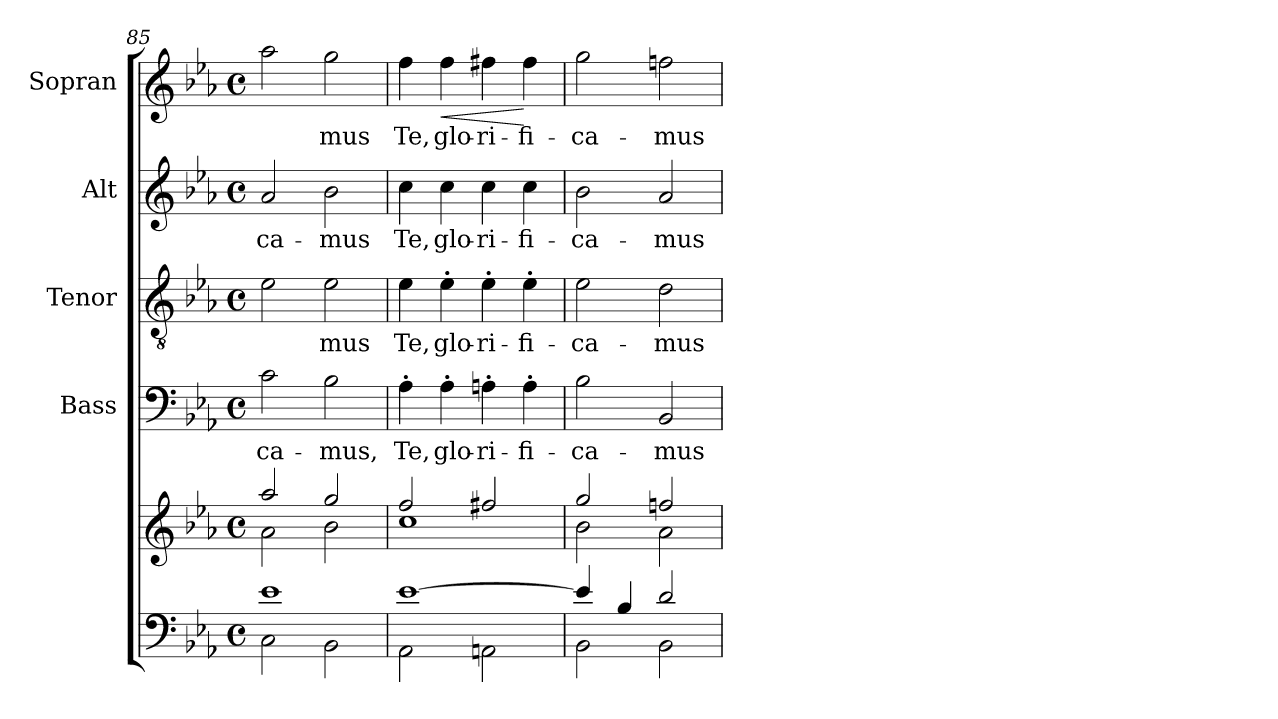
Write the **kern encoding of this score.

**kern	**kern	**kern	**text	**kern	**text	**kern	**text	**kern	**text	**dynam
*part5	*part5	*part4	*part4	*part3	*part3	*part2	*part2	*part1	*part1	*part1
*staff6	*staff5	*staff4	*staff4	*staff3	*staff3	*staff2	*staff2	*staff1	*staff1	*staff1
*	*	*I"Bass	*	*I"Tenor	*	*I"Alt	*	*I"Sopran	*	*
*	*	*I'B.	*	*I'T.	*	*I'A.	*	*I'S.	*	*
*clefF4	*clefG2	*clefF4	*	*clefGv2	*	*clefG2	*	*clefG2	*	*
*k[b-e-a-]	*k[b-e-a-]	*k[b-e-a-]	*	*k[b-e-a-]	*	*k[b-e-a-]	*	*k[b-e-a-]	*	*
*E-:	*E-:	*E-:	*	*E-:	*	*E-:	*	*E-:	*	*
*M4/4	*M4/4	*M4/4	*	*M4/4	*	*M4/4	*	*M4/4	*	*
*met(c)	*met(c)	*met(c)	*	*met(c)	*	*met(c)	*	*met(c)	*	*
=85	=85	=85	=85	=85	=85	=85	=85	=85	=85	=85
*^	*^	*	*	*	*	*	*	*	*	*
!	!	!	!	!	!LO:LY:b	!	!	!	!LO:LY:b	!	!	!
1e-	2C\	2aa-/	2a-\	2c\	-ca-	2e-\	.	2a-/	-ca-	2aa-\	.	.
!	!	!	!	!	!LO:LY:b	!	!LO:LY:b	!	!LO:LY:b	!	!LO:LY:b	!
.	2BB-\	2gg/	2b-\	2B-\	-mus,	2e-\	-mus	2b-\	-mus	2gg\	-mus	.
=86	=86	=86	=86	=86	=86	=86	=86	=86	=86	=86	=86	=86
!	!	!	!	!	!LO:LY:b	!	!LO:LY:b	!	!LO:LY:b	!	!LO:LY:b	!
[>1e-	2AA-\	2ff/	1cc	4A-'>\	Te,	4e-\	Te,	4cc\	Te,	4ff\	Te,	.
!	!	!	!	!	!LO:LY:b	!	!LO:LY:b	!	!LO:LY:b	!	!LO:LY:b	!LO:HP:b
.	.	.	.	4A-'>\	glo-	4e-'>\	glo-	4cc\	glo-	4ff\	glo-	<
!	!	!	!	!	!LO:LY:b	!	!LO:LY:b	!	!LO:LY:b	!	!LO:LY:b	!
.	2AAn\	2ff#X/	.	4An'>\	-ri-	4e-'>\	-ri-	4cc\	-ri-	4ff#X\	-ri-	.
!	!	!	!	!	!LO:LY:b	!	!LO:LY:b	!	!LO:LY:b	!	!LO:LY:b	!
.	.	.	.	4A'>\	-fi-	4e-'>\	-fi-	4cc\	-fi-	4ff#\	-fi-	[
=87	=87	=87	=87	=87	=87	=87	=87	=87	=87	=87	=87	=87
!	!	!	!	!	!LO:LY:b	!	!LO:LY:b	!	!LO:LY:b	!	!LO:LY:b	!
4e-/]	2BB-\	2gg/	2b-\	2B-\	-ca-	2e-\	-ca-	2b-\	-ca-	2gg\	-ca-	.
4B-/	.	.	.	.	.	.	.	.	.	.	.	.
!	!	!	!	!	!LO:LY:b	!	!LO:LY:b	!	!LO:LY:b	!	!LO:LY:b	!
2d/	2BB-\	2ffn/	2a-\	2BB-/	-mus	2d\	-mus	2a-/	-mus	2ffn\	-mus	.
*v	*v	*	*	*	*	*	*	*	*	*	*	*
*	*v	*v	*	*	*	*	*	*	*	*	*
=	=	=	=	=	=	=	=	=	=	=
*-	*-	*-	*-	*-	*-	*-	*-	*-	*-	*-
